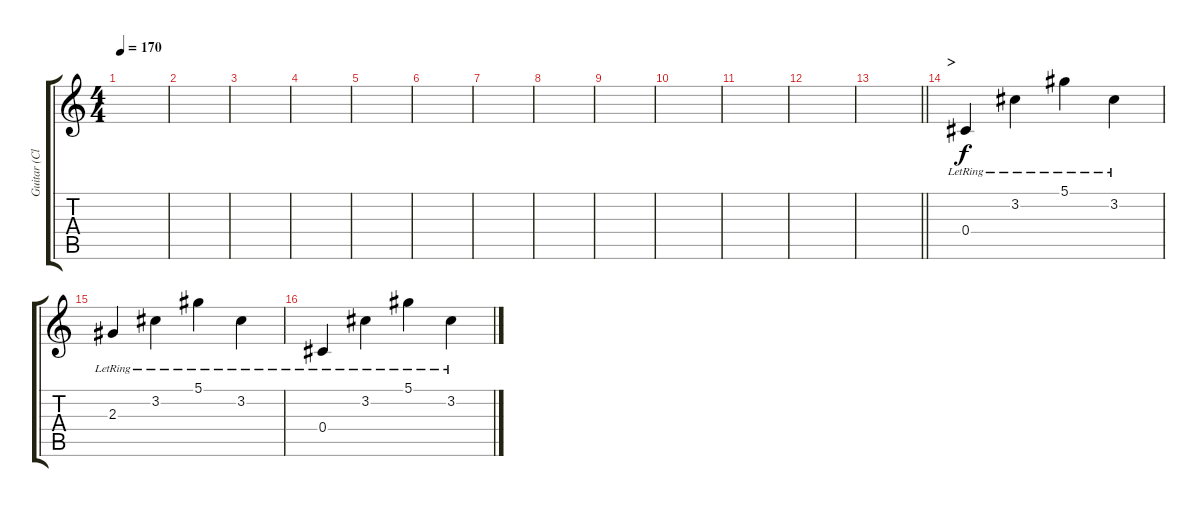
\track ("Guitar (Clean)" "Guitar (Cl") {instrument electricguitarclean}
\staff {score tabs}
\tuning (Eb4 Bb3 Gb3 Db3 Ab2 Db2) {hide}
\ts (4 4)
\tempo 170
\clef g2
\ks c
|
|
|
|
|
|
|
|
|
|
|
|
\barLineRight lightlight
|
\section ("" ">")
0.4{lr}.4 3.2{lr}.4 5.1{lr}.4 3.2{lr}.4 |
2.3{lr}.4 3.2{lr}.4 5.1{lr}.4 3.2{lr}.4 |
0.4{lr}.4 3.2{lr}.4 5.1{lr}.4 3.2{lr}.4
